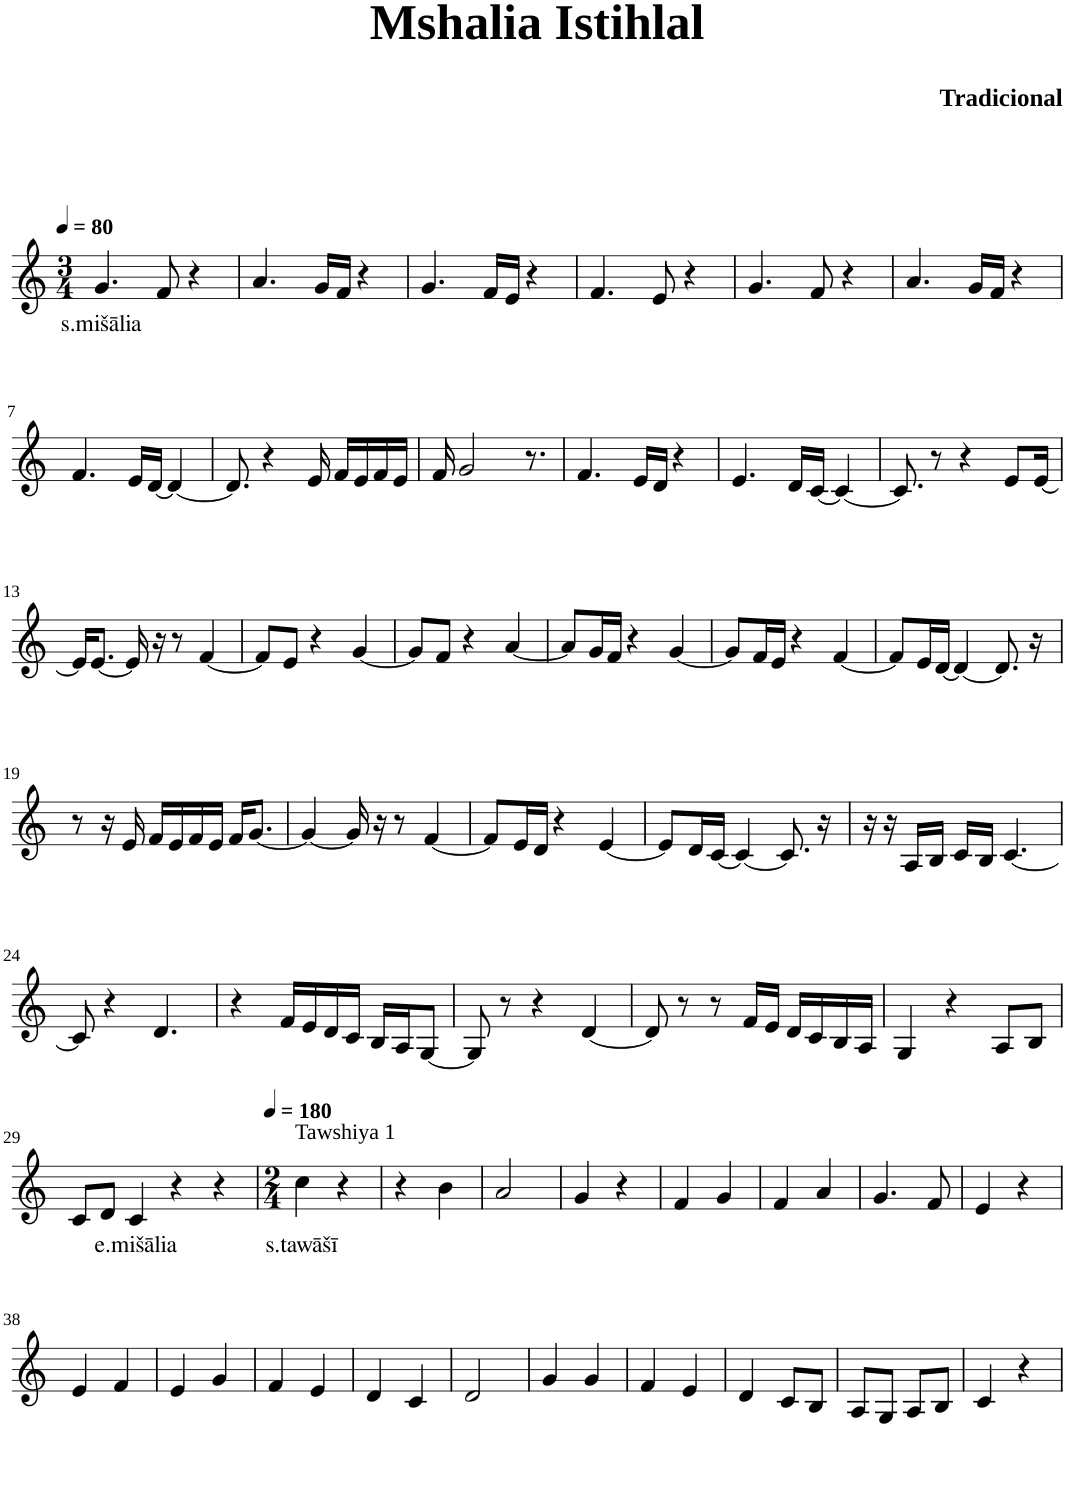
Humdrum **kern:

**kern	**text
*part1	*part1
*staff1	*staff1
*I"Violin	*
*clefG2	*
*k[]	*
*M3/4	*
*MM80	*
=1	=1
!	!LO:LY:b
4.g/	s.mišālia
8f/	.
4r	.
=2	=2
4.a/	.
16g/LL	.
16f/JJ	.
4r	.
=3	=3
4.g/	.
16f/LL	.
16e/JJ	.
4r	.
=4	=4
4.f/	.
8e/	.
4r	.
=5	=5
4.g/	.
8f/	.
4r	.
=6	=6
4.a/	.
16g/LL	.
16f/JJ	.
4r	.
!!LO:LB:g=z
=7	=7
4.f/	.
16e/LL	.
[16d/JJ	.
4d/_	.
=8	=8
8.d/]	.
4r	.
16e/	.
16f/LL	.
16e/	.
16f/	.
16e/JJ	.
=9	=9
16f/	.
2g/	.
8.r	.
=10	=10
4.f/	.
16e/LL	.
16d/JJ	.
4r	.
=11	=11
4.e/	.
16d/LL	.
[16c/JJ	.
4c/_	.
=12	=12
8.c/]	.
8r	.
4r	.
8e/L	.
[16e/Jk	.
!!LO:LB:g=z
=13	=13
16e/KL]	.
[8.e/J	.
16e/]	.
16r	.
8r	.
[4f/	.
=14	=14
8f/L]	.
8e/J	.
4r	.
[4g/	.
=15	=15
8g/L]	.
8f/J	.
4r	.
[4a/	.
=16	=16
8a/L]	.
16g/L	.
16f/JJ	.
4r	.
[4g/	.
=17	=17
8g/L]	.
16f/L	.
16e/JJ	.
4r	.
[4f/	.
=18	=18
8f/L]	.
16e/L	.
[16d/JJ	.
4d/_	.
8.d/]	.
16r	.
!!LO:LB:g=z
=19	=19
8r	.
16r	.
16e/	.
16f/LL	.
16e/	.
16f/	.
16e/JJ	.
16f/KL	.
[8.g/J	.
=20	=20
4g/_	.
16g/]	.
16r	.
8r	.
[4f/	.
=21	=21
8f/L]	.
16e/L	.
16d/JJ	.
4r	.
[4e/	.
=22	=22
8e/L]	.
16d/L	.
[16c/JJ	.
4c/_	.
8.c/]	.
16r	.
=23	=23
16r	.
16r	.
16A/LL	.
16B/JJ	.
16c/LL	.
16B/JJ	.
[4.c/	.
!!LO:LB:g=z
=24	=24
8c/]	.
4r	.
4.d/	.
=25	=25
4r	.
16f/LL	.
16e/	.
16d/	.
16c/JJ	.
16B/LL	.
16A/J	.
[8G/J	.
=26	=26
8G/]	.
8r	.
4r	.
[4d/	.
=27	=27
8d/]	.
8r	.
8r	.
16f/LL	.
16e/JJ	.
16d/LL	.
16c/	.
16B/	.
16A/JJ	.
=28	=28
4G/	.
4r	.
8A/L	.
8B/J	.
!!LO:LB:g=z
=29	=29
8c/L	.
8d/J	.
!	!LO:LY:b
4c/	e.mišālia
4r	.
4r	.
=30	=30
*M2/4	*
*MM180	*
!LO:TX:a:t=Tawshiya 1	!
!	!LO:LY:b
4cc\	s.tawāšī
4r	.
=31	=31
4r	.
4b\	.
=32	=32
2a/	.
=33	=33
4g/	.
4r	.
=34	=34
4f/	.
4g/	.
=35	=35
4f/	.
4a/	.
=36	=36
4.g/	.
8f/	.
=37	=37
4e/	.
4r	.
!!LO:LB:g=z
=38	=38
4e/	.
4f/	.
=39	=39
4e/	.
4g/	.
=40	=40
4f/	.
4e/	.
=41	=41
4d/	.
4c/	.
=42	=42
2d/	.
=43	=43
4g/	.
4g/	.
=44	=44
4f/	.
4e/	.
=45	=45
4d/	.
8c/L	.
8B/J	.
=46	=46
8A/L	.
8G/J	.
8A/L	.
8B/J	.
=47	=47
4c/	.
4r	.
=	=
*-	*-
